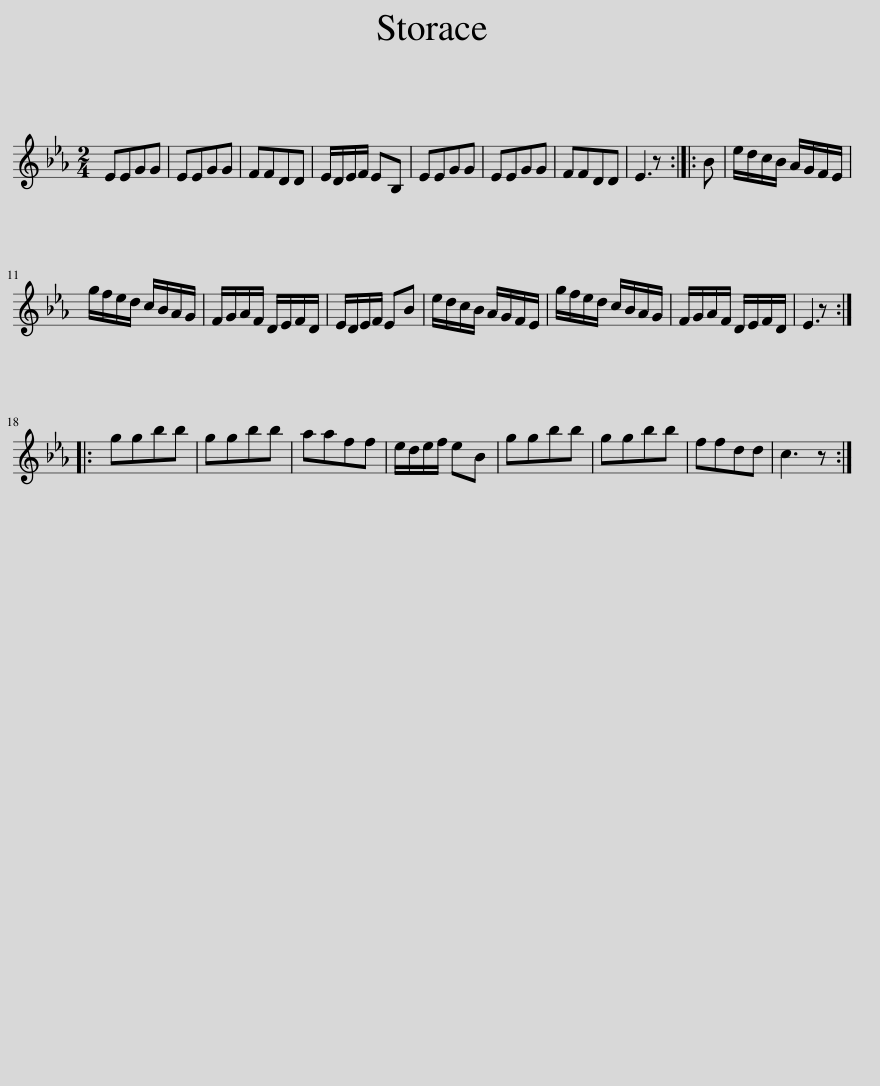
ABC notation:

X:1
L:1/8
M:2/4
I:linebreak $
K:Eb
V:1 treble
V:1
 EEGG | EEGG | FFDD | E/D/E/F/ EB, | EEGG | %5
 EEGG | FFDD | E3 z :: B | e/d/c/B/ A/G/F/E/ |$ %10
 g/f/e/d/ c/B/A/G/ | F/G/A/F/ D/E/F/D/ | E/D/E/F/ EB | e/d/c/B/ A/G/F/E/ | g/f/e/d/ c/B/A/G/ | %15
 F/G/A/F/ D/E/F/D/ | E3 z ::$ ggbb | ggbb | aaff | %20
 e/d/e/f/ eB | ggbb | ggbb | ffdd | c3 z :| %25
